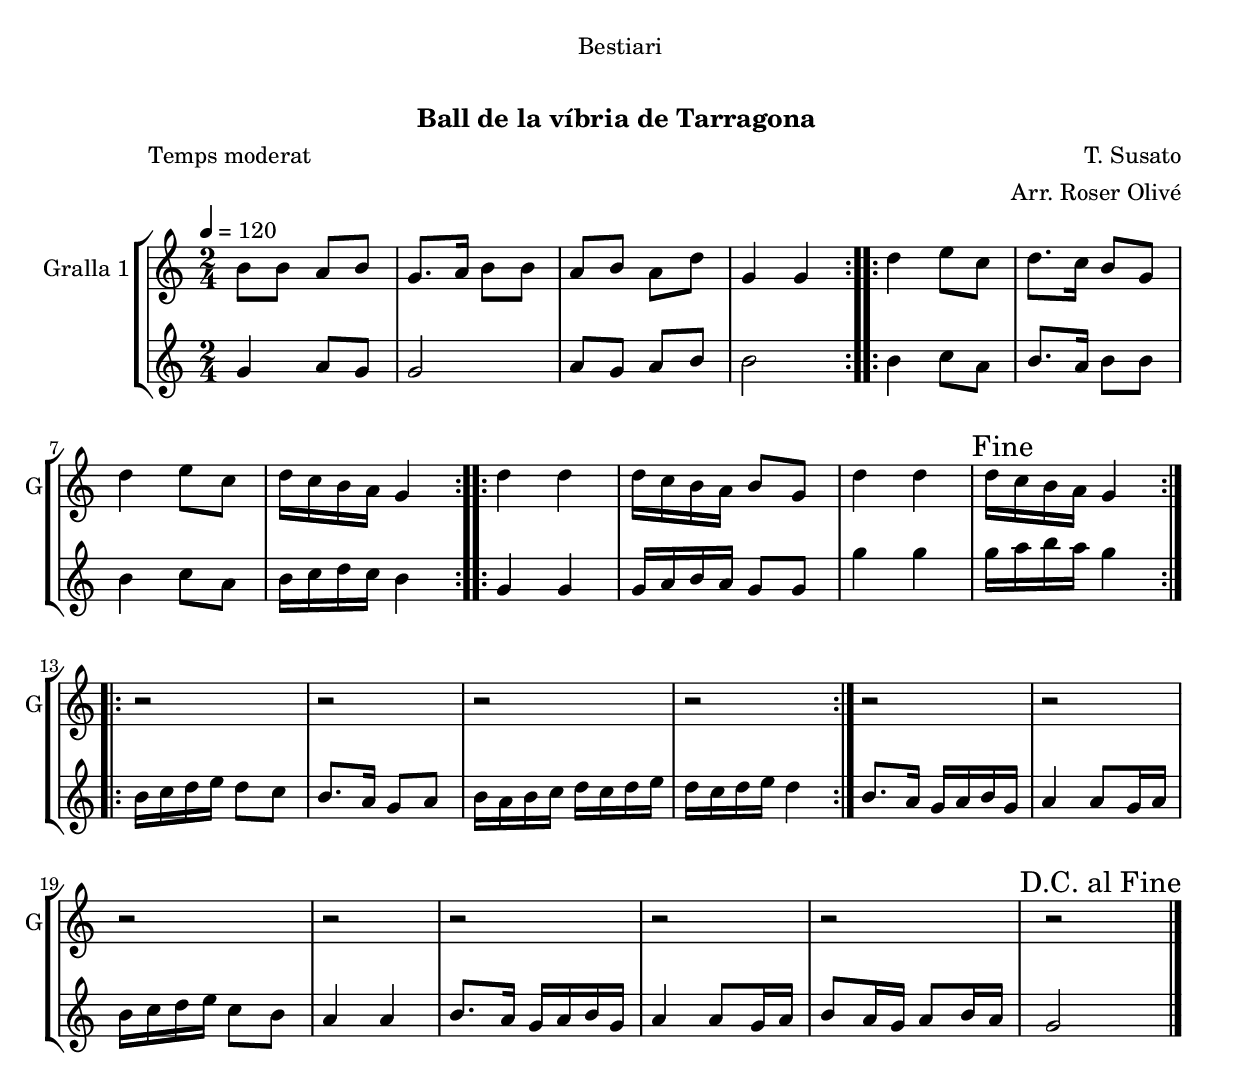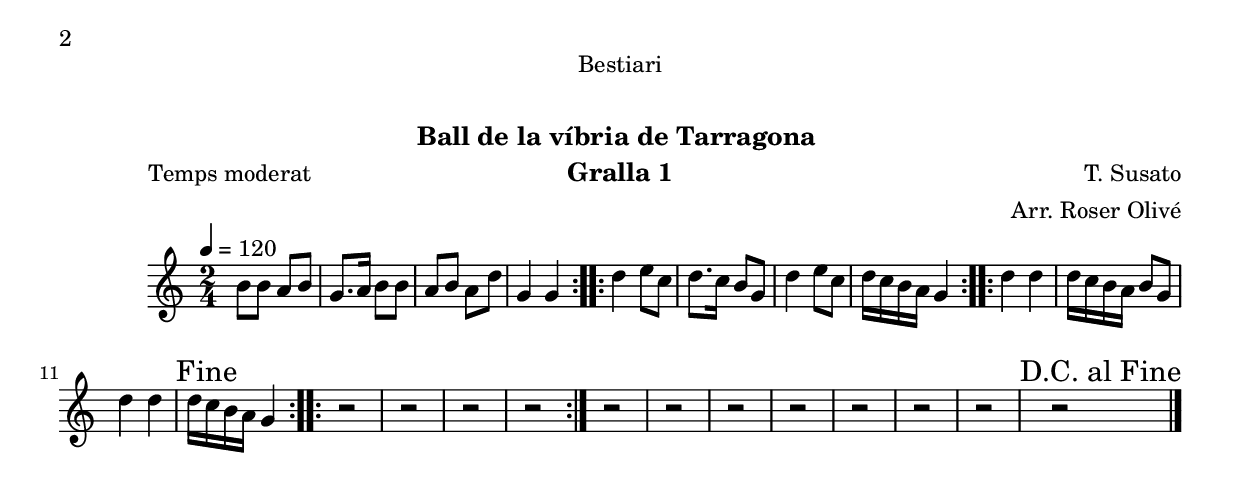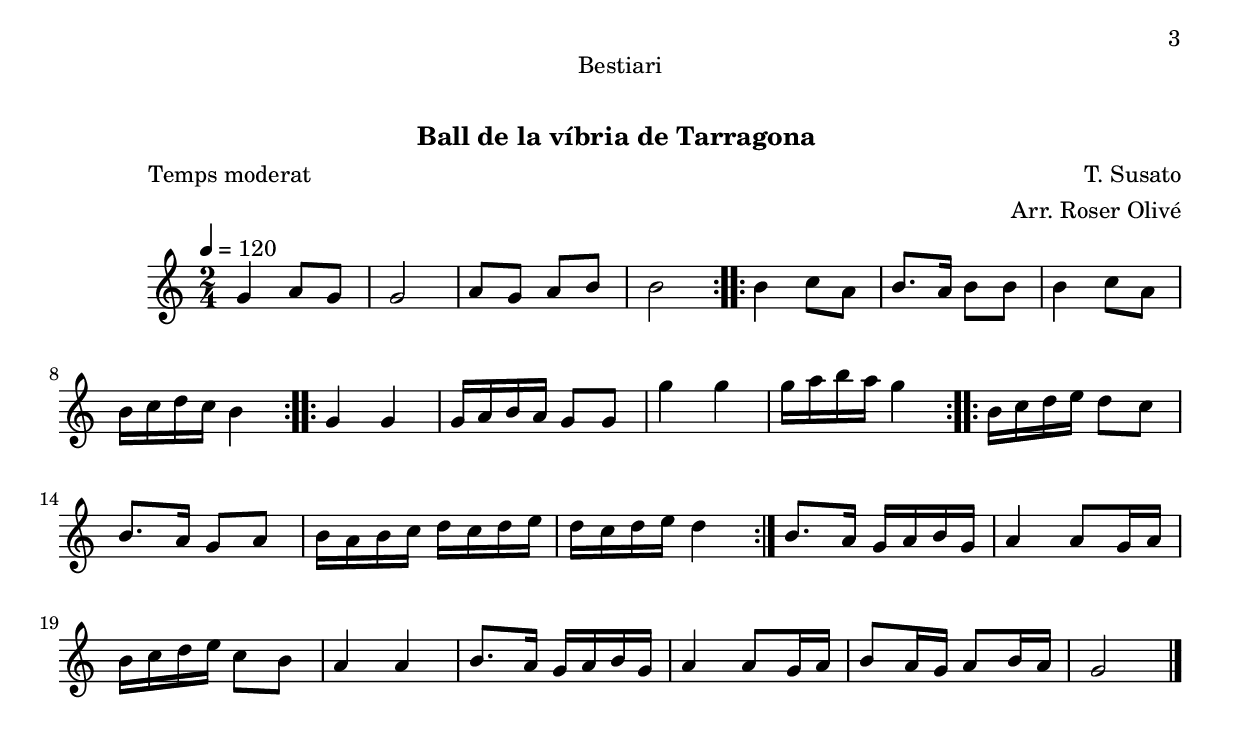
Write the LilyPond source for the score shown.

\version "2.16.0"

\header {
  dedication="Bestiari"
  title="   "
  subtitle="Ball de la víbria de Tarragona "
  subsubtitle=""
  poet="              Temps moderat"
  meter=""
  piece=""
  composer="T. Susato"
  arranger="Arr. Roser Olivé"
  opus=""
  instrument=""
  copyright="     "
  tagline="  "
}

liniaroAa =
\relative b'
{
  \tempo 4=120
  \clef treble
  \key c \major
  \time 2/4
  \repeat volta 2 { b8 b a b  |
  g8. a16 b8 b  |
  a8 b a d  |
  g,4 g  | }
  %05
  \repeat volta 2 { d'4 e8 c  |
  d8. c16 b8 g  |
  d'4 e8 c  |
  d16 c b a g4  | }
  \repeat volta 2 { d'4 d  |
  %10
  d16 c b a b8 g  |
  d'4 d  |
  \mark "Fine" d16 c b a g4  | }
  \repeat volta 2 { r2  |
  r2  |
  %15
  r2  |
  r2  | }
  r2  |
  r2  |
  r2  |
  %20
  r2  |
  r2  |
  r2  |
  r2  |
  \mark "D.C. al Fine" r2  \bar "|."
}

liniaroAb =
\relative g'
{
  \tempo 4=120
  \clef treble
  \key c \major
  \time 2/4
  \repeat volta 2 { g4 a8 g  |
  g2  |
  a8 g a b  |
  b2  | }
  %05
  \repeat volta 2 { b4 c8 a  |
  b8. a16 b8 b  |
  b4 c8 a  |
  b16 c d c b4  | }
  \repeat volta 2 { g4 g  |
  %10
  g16 a b a g8 g  |
  g'4 g  |
  g16 a b a g4  | }
  \repeat volta 2 { b,16 c d e d8 c  |
  b8. a16 g8 a  |
  %15
  b16 a b c d c d e  |
  d16 c d e d4  | }
  b8. a16 g a b g  |
  a4 a8 g16 a  |
  b16 c d e c8 b  |
  %20
  a4 a  |
  b8. a16 g a b g  |
  a4 a8 g16 a  |
  b8 a16 g a8 b16 a  |
  g2  \bar "|."
}

\bookpart {
  \score {
    \new StaffGroup {
      \override Score.RehearsalMark #'self-alignment-X = #LEFT
      <<
        \new Staff \with {instrumentName = #"Gralla 1" shortInstrumentName = #"G"} \liniaroAa
        \new Staff \with {instrumentName = #"" shortInstrumentName = #" "} \liniaroAb
      >>
    }
    \layout {}
  }\score { \unfoldRepeats
    \new StaffGroup {
      \override Score.RehearsalMark #'self-alignment-X = #LEFT
      <<
        \new Staff \with {instrumentName = #"Gralla 1" shortInstrumentName = #"G"} \liniaroAa
        \new Staff \with {instrumentName = #"" shortInstrumentName = #" "} \liniaroAb
      >>
    }
    \midi {}
  }
}

\bookpart {
  \header {instrument="Gralla 1"}
  \score {
    \new StaffGroup {
      \override Score.RehearsalMark #'self-alignment-X = #LEFT
      <<
        \new Staff \liniaroAa
      >>
    }
    \layout {}
  }\score { \unfoldRepeats
    \new StaffGroup {
      \override Score.RehearsalMark #'self-alignment-X = #LEFT
      <<
        \new Staff \liniaroAa
      >>
    }
    \midi {}
  }
}

\bookpart {
  \header {instrument=""}
  \score {
    \new StaffGroup {
      \override Score.RehearsalMark #'self-alignment-X = #LEFT
      <<
        \new Staff \liniaroAb
      >>
    }
    \layout {}
  }\score { \unfoldRepeats
    \new StaffGroup {
      \override Score.RehearsalMark #'self-alignment-X = #LEFT
      <<
        \new Staff \liniaroAb
      >>
    }
    \midi {}
  }
}

